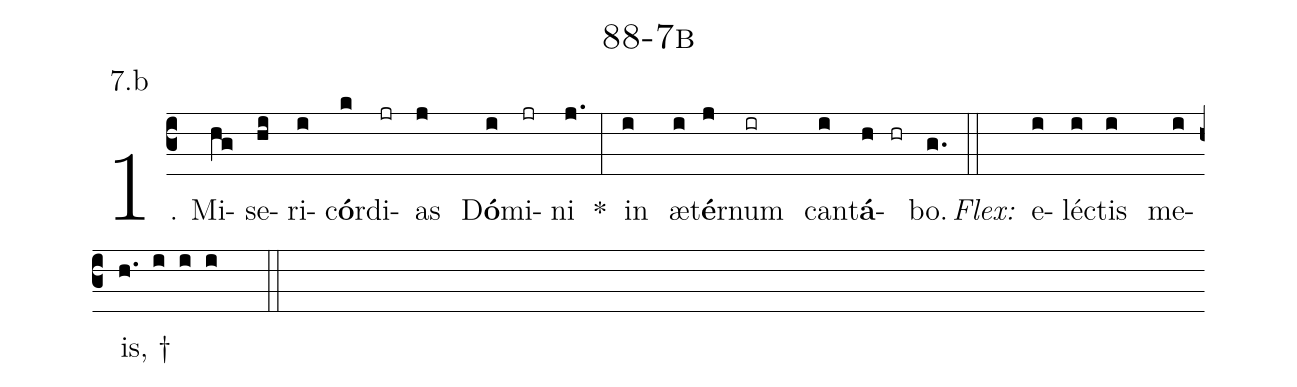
name: 88-7b;
annotation: 7.b;
%%
(c3)1. Mi(hg)se(hi)ri(i)c<b>ó</b>r(k)di(jr)as(j) D<b>ó</b>(i)mi(jr)ni(j.) *(:) in(i) æ(i)t<b>é</b>r(j)num(ir) can(i)t<b>á</b>(h hr)bo.(g.) (::)
<i>Flex:</i>()  e(i)léc(i)tis(i) me(i)is, †(h. i i i  ::)
